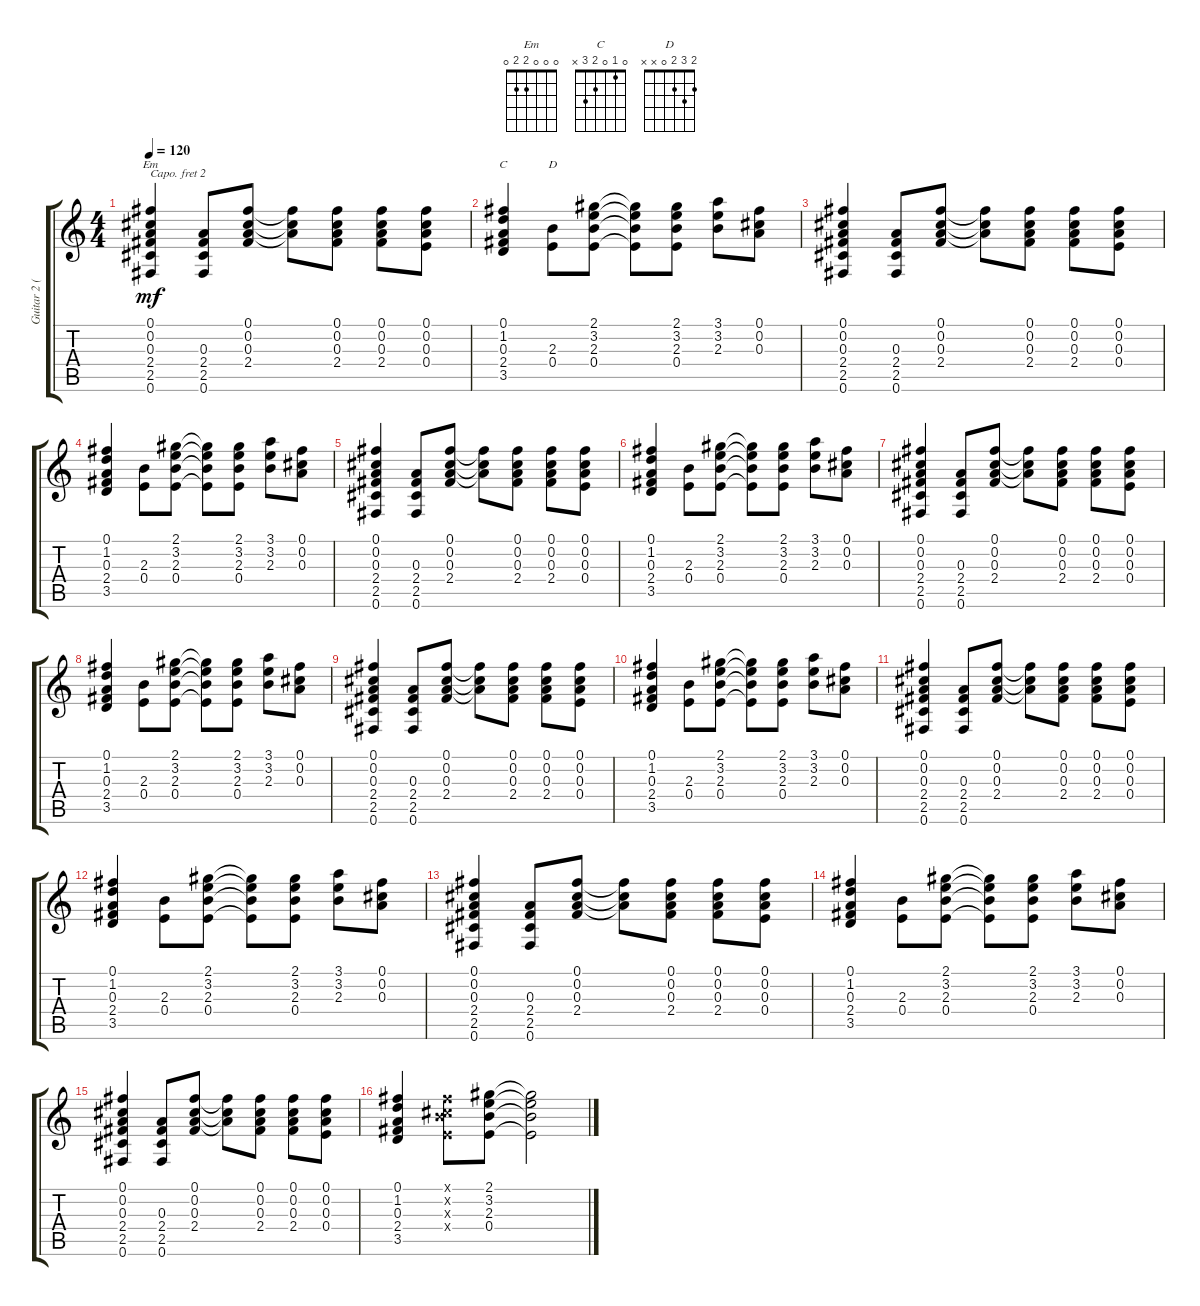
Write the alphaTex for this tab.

\track ("Guitar 2 (capo 2nd)" "Guitar 2 (") {instrument acousticguitarsteel}
\staff {score tabs}
\capo 2
\tuning (E4 B3 G3 D3 A2 E2) {hide}
\chord ("Em" 0 0 0 2 2 0)
\chord ("C" 0 1 0 2 3 x)
\chord ("D" 2 3 2 0 x x)
\ts (4 4)
\tempo 120
\clef g2
\ks c
(0.1 0.2 0.3 2.4 2.5 0.6).4{ch "Em" dy mf} (0.3 2.4 2.5 0.6).8 (0.1 0.2 0.3 2.4).8 (0.1{t} 0.2{t} 0.3{t}).8 (0.1 0.2 0.3 2.4).8 (0.1 0.2 0.3 2.4).8 (0.1 0.2 0.3 0.4).8 |
(0.1 1.2 0.3 2.4 3.5).4{ch "C"} (2.3 0.4).8{ch "D"} (2.1 3.2 2.3 0.4).8 (2.1{t} 3.2{t} 2.3{t} 0.4{t}).8 (2.1 3.2 2.3 0.4).8 (3.1 3.2 2.3).8 (0.1 0.2 0.3).8 |
(0.1 0.2 0.3 2.4 2.5 0.6).4 (0.3 2.4 2.5 0.6).8 (0.1 0.2 0.3 2.4).8 (0.1{t} 0.2{t} 0.3{t}).8 (0.1 0.2 0.3 2.4).8 (0.1 0.2 0.3 2.4).8 (0.1 0.2 0.3 0.4).8 |
(0.1 1.2 0.3 2.4 3.5).4 (2.3 0.4).8 (2.1 3.2 2.3 0.4).8 (2.1{t} 3.2{t} 2.3{t} 0.4{t}).8 (2.1 3.2 2.3 0.4).8 (3.1 3.2 2.3).8 (0.1 0.2 0.3).8 |
(0.1 0.2 0.3 2.4 2.5 0.6).4 (0.3 2.4 2.5 0.6).8 (0.1 0.2 0.3 2.4).8 (0.1{t} 0.2{t} 0.3{t}).8 (0.1 0.2 0.3 2.4).8 (0.1 0.2 0.3 2.4).8 (0.1 0.2 0.3 0.4).8 |
(0.1 1.2 0.3 2.4 3.5).4 (2.3 0.4).8 (2.1 3.2 2.3 0.4).8 (2.1{t} 3.2{t} 2.3{t} 0.4{t}).8 (2.1 3.2 2.3 0.4).8 (3.1 3.2 2.3).8 (0.1 0.2 0.3).8 |
(0.1 0.2 0.3 2.4 2.5 0.6).4 (0.3 2.4 2.5 0.6).8 (0.1 0.2 0.3 2.4).8 (0.1{t} 0.2{t} 0.3{t}).8 (0.1 0.2 0.3 2.4).8 (0.1 0.2 0.3 2.4).8 (0.1 0.2 0.3 0.4).8 |
(0.1 1.2 0.3 2.4 3.5).4 (2.3 0.4).8 (2.1 3.2 2.3 0.4).8 (2.1{t} 3.2{t} 2.3{t} 0.4{t}).8 (2.1 3.2 2.3 0.4).8 (3.1 3.2 2.3).8 (0.1 0.2 0.3).8 |
(0.1 0.2 0.3 2.4 2.5 0.6).4 (0.3 2.4 2.5 0.6).8 (0.1 0.2 0.3 2.4).8 (0.1{t} 0.2{t} 0.3{t}).8 (0.1 0.2 0.3 2.4).8 (0.1 0.2 0.3 2.4).8 (0.1 0.2 0.3 0.4).8 |
(0.1 1.2 0.3 2.4 3.5).4 (2.3 0.4).8 (2.1 3.2 2.3 0.4).8 (2.1{t} 3.2{t} 2.3{t} 0.4{t}).8 (2.1 3.2 2.3 0.4).8 (3.1 3.2 2.3).8 (0.1 0.2 0.3).8 |
(0.1 0.2 0.3 2.4 2.5 0.6).4 (0.3 2.4 2.5 0.6).8 (0.1 0.2 0.3 2.4).8 (0.1{t} 0.2{t} 0.3{t}).8 (0.1 0.2 0.3 2.4).8 (0.1 0.2 0.3 2.4).8 (0.1 0.2 0.3 0.4).8 |
(0.1 1.2 0.3 2.4 3.5).4 (2.3 0.4).8 (2.1 3.2 2.3 0.4).8 (2.1{t} 3.2{t} 2.3{t} 0.4{t}).8 (2.1 3.2 2.3 0.4).8 (3.1 3.2 2.3).8 (0.1 0.2 0.3).8 |
(0.1 0.2 0.3 2.4 2.5 0.6).4 (0.3 2.4 2.5 0.6).8 (0.1 0.2 0.3 2.4).8 (0.1{t} 0.2{t} 0.3{t}).8 (0.1 0.2 0.3 2.4).8 (0.1 0.2 0.3 2.4).8 (0.1 0.2 0.3 0.4).8 |
(0.1 1.2 0.3 2.4 3.5).4 (2.3 0.4).8 (2.1 3.2 2.3 0.4).8 (2.1{t} 3.2{t} 2.3{t} 0.4{t}).8 (2.1 3.2 2.3 0.4).8 (3.1 3.2 2.3).8 (0.1 0.2 0.3).8 |
(0.1 0.2 0.3 2.4 2.5 0.6).4 (0.3 2.4 2.5 0.6).8 (0.1 0.2 0.3 2.4).8 (0.1{t} 0.2{t} 0.3{t}).8 (0.1 0.2 0.3 2.4).8 (0.1 0.2 0.3 2.4).8 (0.1 0.2 0.3 0.4).8 |
(0.1 1.2 0.3 2.4 3.5).4 (0.1{x} 0.2{x} 2.3{x} 0.4{x}).8 (2.1 3.2 2.3 0.4).8 (2.1{t} 3.2{t} 2.3{t} 0.4{t}).2
